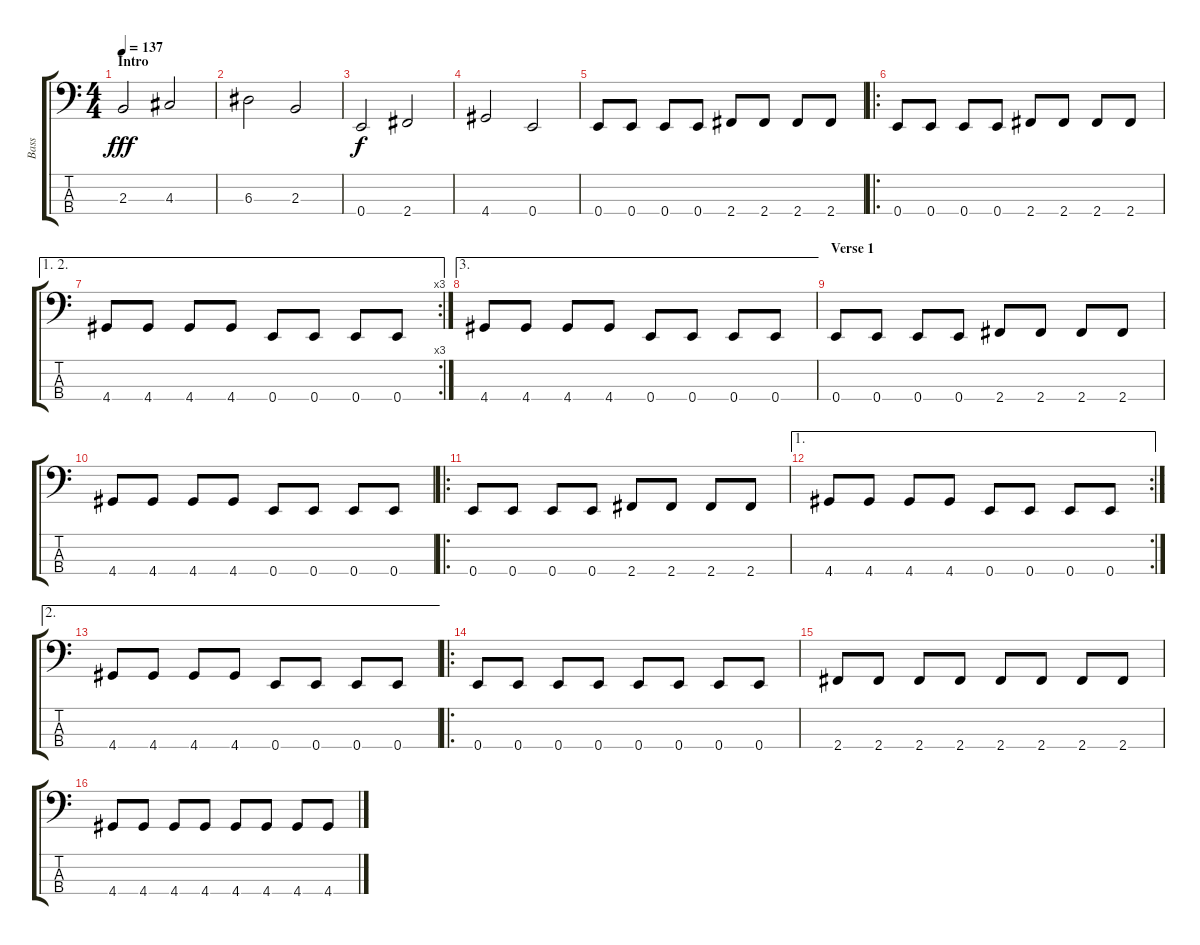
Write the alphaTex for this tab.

\track ("Bass" "Bass") {instrument electricbassfinger}
\staff {score tabs}
\tuning (G2 D2 A1 E1) {hide}
\ts (4 4)
\section ("" "Intro")
\tempo 137
\clef f4
\ks c
2.3.2{dy fff instrument electricbassfinger} 4.3.2 |
6.3.2 2.3.2 |
0.4.2{dy f} 2.4.2 |
4.4.2 0.4.2 |
0.4.8 0.4.8 0.4.8 0.4.8 2.4.8 2.4.8 2.4.8 2.4.8 |
\ro
0.4.8 0.4.8 0.4.8 0.4.8 2.4.8 2.4.8 2.4.8 2.4.8 |
\ae (1 2)
\rc 3
4.4.8 4.4.8 4.4.8 4.4.8 0.4.8 0.4.8 0.4.8 0.4.8 |
\ae 3
4.4.8 4.4.8 4.4.8 4.4.8 0.4.8 0.4.8 0.4.8 0.4.8 |
\section ("" "Verse 1")
0.4.8 0.4.8 0.4.8 0.4.8 2.4.8 2.4.8 2.4.8 2.4.8 |
4.4.8 4.4.8 4.4.8 4.4.8 0.4.8 0.4.8 0.4.8 0.4.8 |
\ro
0.4.8 0.4.8 0.4.8 0.4.8 2.4.8 2.4.8 2.4.8 2.4.8 |
\ae 1
\rc 2
4.4.8 4.4.8 4.4.8 4.4.8 0.4.8 0.4.8 0.4.8 0.4.8 |
\ae 2
4.4.8 4.4.8 4.4.8 4.4.8 0.4.8 0.4.8 0.4.8 0.4.8 |
\ro
0.4.8 0.4.8 0.4.8 0.4.8 0.4.8 0.4.8 0.4.8 0.4.8 |
2.4.8 2.4.8 2.4.8 2.4.8 2.4.8 2.4.8 2.4.8 2.4.8 |
4.4.8 4.4.8 4.4.8 4.4.8 4.4.8 4.4.8 4.4.8 4.4.8
